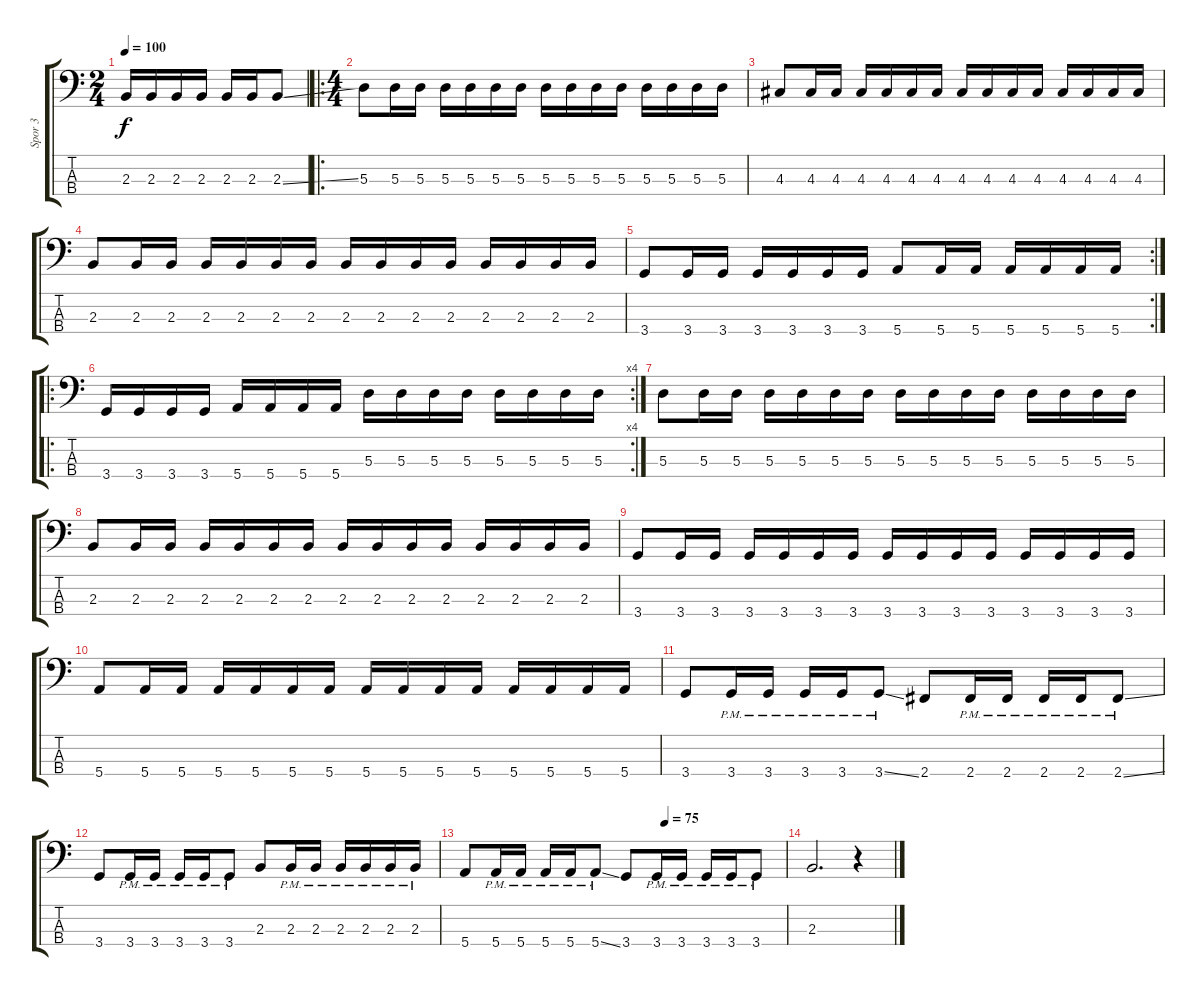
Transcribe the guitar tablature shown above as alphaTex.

\track ("Spor 3" "Spor 3") {instrument overdrivenguitar}
\staff {score tabs}
\tuning (G2 D2 A1 E1) {hide}
\ts (2 4)
\tempo 100
\clef f4
\ks c
2.3.16{dy f} 2.3.16 2.3.16 2.3.16 2.3.16 2.3.16 2.3{ss}.8 |
\ro
\ts (4 4)
5.3.8 5.3.16 5.3.16 5.3.16 5.3.16 5.3.16 5.3.16 5.3.16 5.3.16 5.3.16 5.3.16 5.3.16 5.3.16 5.3.16 5.3.16 |
4.3.8 4.3.16 4.3.16 4.3.16 4.3.16 4.3.16 4.3.16 4.3.16 4.3.16 4.3.16 4.3.16 4.3.16 4.3.16 4.3.16 4.3.16 |
2.3.8 2.3.16 2.3.16 2.3.16 2.3.16 2.3.16 2.3.16 2.3.16 2.3.16 2.3.16 2.3.16 2.3.16 2.3.16 2.3.16 2.3.16 |
\rc 2
3.4.8 3.4.16 3.4.16 3.4.16 3.4.16 3.4.16 3.4.16 5.4.8 5.4.16 5.4.16 5.4.16 5.4.16 5.4.16 5.4.16 |
\ro
\rc 4
3.4.16 3.4.16 3.4.16 3.4.16 5.4.16 5.4.16 5.4.16 5.4.16 5.3.16 5.3.16 5.3.16 5.3.16 5.3.16 5.3.16 5.3.16 5.3.16 |
5.3.8 5.3.16 5.3.16 5.3.16 5.3.16 5.3.16 5.3.16 5.3.16 5.3.16 5.3.16 5.3.16 5.3.16 5.3.16 5.3.16 5.3.16 |
2.3.8 2.3.16 2.3.16 2.3.16 2.3.16 2.3.16 2.3.16 2.3.16 2.3.16 2.3.16 2.3.16 2.3.16 2.3.16 2.3.16 2.3.16 |
3.4.8 3.4.16 3.4.16 3.4.16 3.4.16 3.4.16 3.4.16 3.4.16 3.4.16 3.4.16 3.4.16 3.4.16 3.4.16 3.4.16 3.4.16 |
5.4.8 5.4.16 5.4.16 5.4.16 5.4.16 5.4.16 5.4.16 5.4.16 5.4.16 5.4.16 5.4.16 5.4.16 5.4.16 5.4.16 5.4.16 |
3.4.8 3.4{pm}.16 3.4{pm}.16 3.4{pm}.16 3.4{pm}.16 3.4{ss pm}.8 2.4.8 2.4{pm}.16 2.4{pm}.16 2.4{pm}.16 2.4{pm}.16 2.4{ss pm}.8 |
3.4.8 3.4{pm}.16 3.4{pm}.16 3.4{pm}.16 3.4{pm}.16 3.4{pm}.8 2.3.8 2.3{pm}.16 2.3{pm}.16 2.3{pm}.16 2.3{pm}.16 2.3{pm}.16 2.3{pm}.16 |
\tempo (75 0.625)
5.4.8 5.4{pm}.16 5.4{pm}.16 5.4{pm}.16 5.4{pm}.16 5.4{ss pm}.8 3.4.8 3.4{pm}.16 3.4{pm}.16 3.4{pm}.16 3.4{pm}.16 3.4{pm}.8 |
2.3.2{d} r.4
